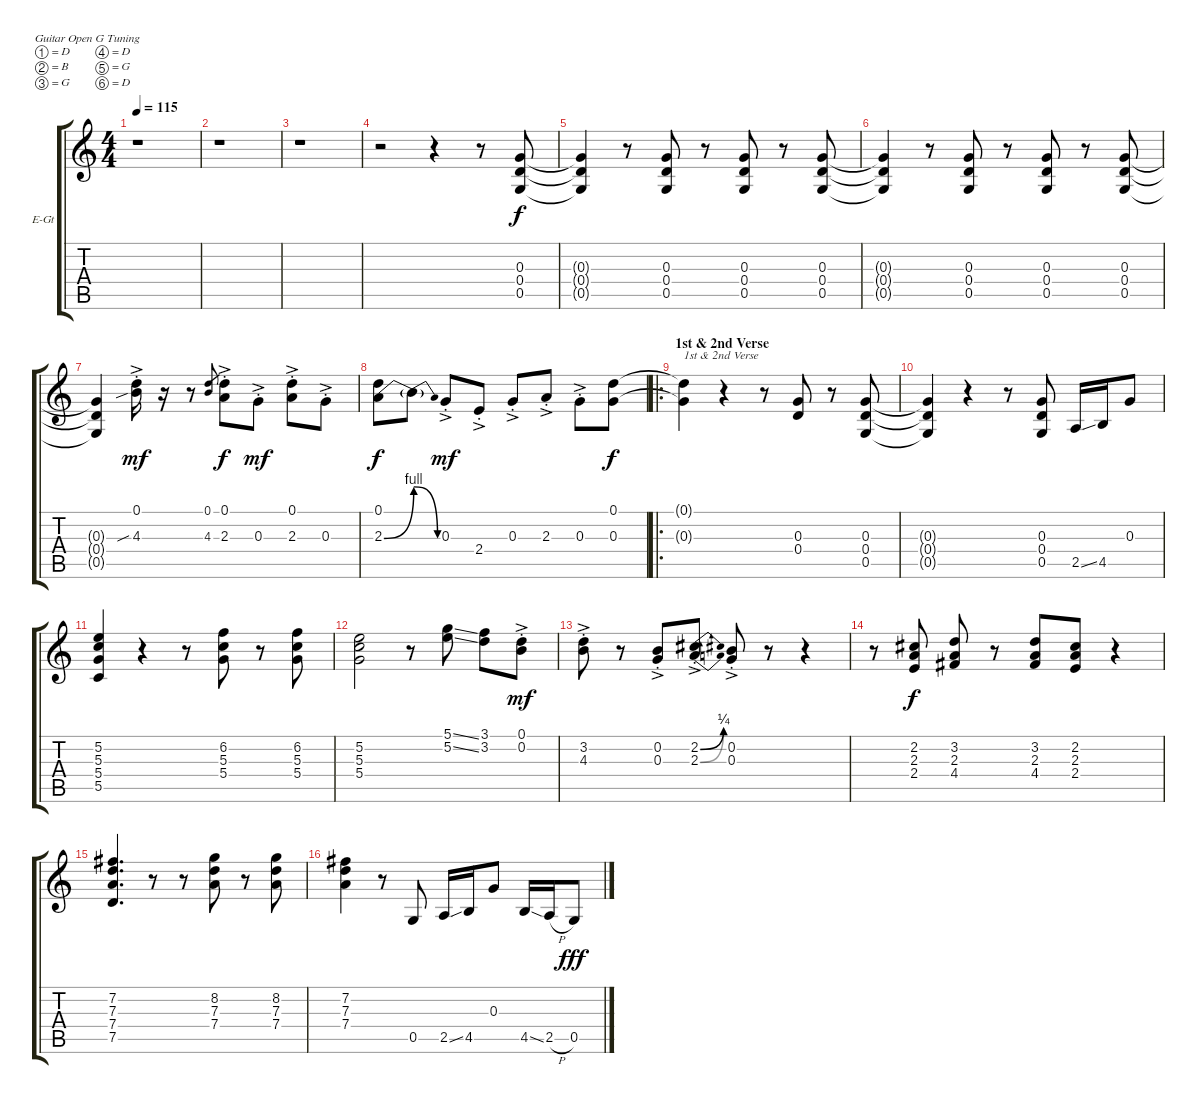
\bracketExtendMode groupsimilarinstruments
\firstSystemTrackNameOrientation horizontal
\otherSystemsTrackNameOrientation horizontal
\track ("Guitar 1" "E-Gt") {instrument distortionguitar}
\staff {score tabs}
\tuning (D4 B3 G3 D3 G2 D2)
\ts (4 4)
\beaming (8 2 2 2 2)
\tempo 115
\clef g2
\ks c
r.1{dy f instrument distortionguitar} |
r.1 |
r.1 |
r.2 r.4 r.8 (0.3 0.4 0.5).8 |
(0.3{t} 0.4{t} 0.5{t}).4 r.8 (0.3 0.4 0.5).8 r.8 (0.3 0.4 0.5).8 r.8 (0.3 0.4 0.5).8 |
(0.3{t} 0.4{t} 0.5{t}).4 r.8 (0.3 0.4 0.5).8 r.8 (0.3 0.4 0.5).8 r.8 (0.3 0.4 0.5).8 |
(0.3{t} 0.4{t} 0.5{t}).4 (0.1{ac st} 4.3{sib ac st}).16{dy mf} r.16 r.8 (0.1 4.3).8{gr} (0.1{ac st} 2.3).8{dy f} 0.3{ac st}.8{dy mf} (0.1{ac st} 2.3{ac st}).8 0.3{ac st}.8 |
(0.1 2.3{be (bend 0 0 60 4)}).8{dy f} 2.3{be (release 0 4 60 0) t}.8 0.3{ac st}.8{dy mf} 2.4{ac st}.8 0.3{ac st}.8 2.3{ac st}.8 0.3{ac st}.8 (0.1 0.3).8{dy f} |
\ro
\section ("" "1st & 2nd Verse")
(0.1{t} 0.3{t}).4{txt "1st & 2nd Verse"} r.4 r.8 (0.3 0.4).8 r.8 (0.3 0.4 0.5).8 |
(0.3{t} 0.4{t} 0.5{t}).4 r.4 r.8 (0.3 0.4 0.5).8 2.5{ss}.16 4.5.16 0.3.8 |
(5.2 5.3 5.4 5.5).4 r.4 r.8 (6.2 5.3 5.4).8 r.8 (6.2 5.3 5.4).8 |
(5.2 5.3 5.4).2 r.8 (5.1{ss} 5.2{ss}).8 (3.1 3.2).8 (0.1{ac st} 0.2{ac st}).8{dy mf} |
(3.2{ac st} 4.3{ac st}).8 r.8 (0.2{ac st} 0.3{ac st}).8 (2.2{be (bend 0 0 60 1) ac st} 2.3{be (bend 0 0 60 1) ac st}).8 (0.2{ac st} 0.3{ac st}).8 r.8 r.4 |
r.8 (2.2 2.3 2.4).8{dy f} (3.2 2.3 4.4).8 r.8 (3.2 2.3 4.4).8 (2.2 2.3 2.4).8 r.4 |
(7.2 7.3 7.4 7.5).4{d} r.8 r.8 (8.2 7.3 7.4).8 r.8 (8.2 7.3 7.4).8 |
(7.2 7.3 7.4).4 r.8 0.5.8 2.5{ss}.16 4.5.16 0.3.8 4.5{ss}.16 2.5{h}.16 0.5.8{dy fff}
